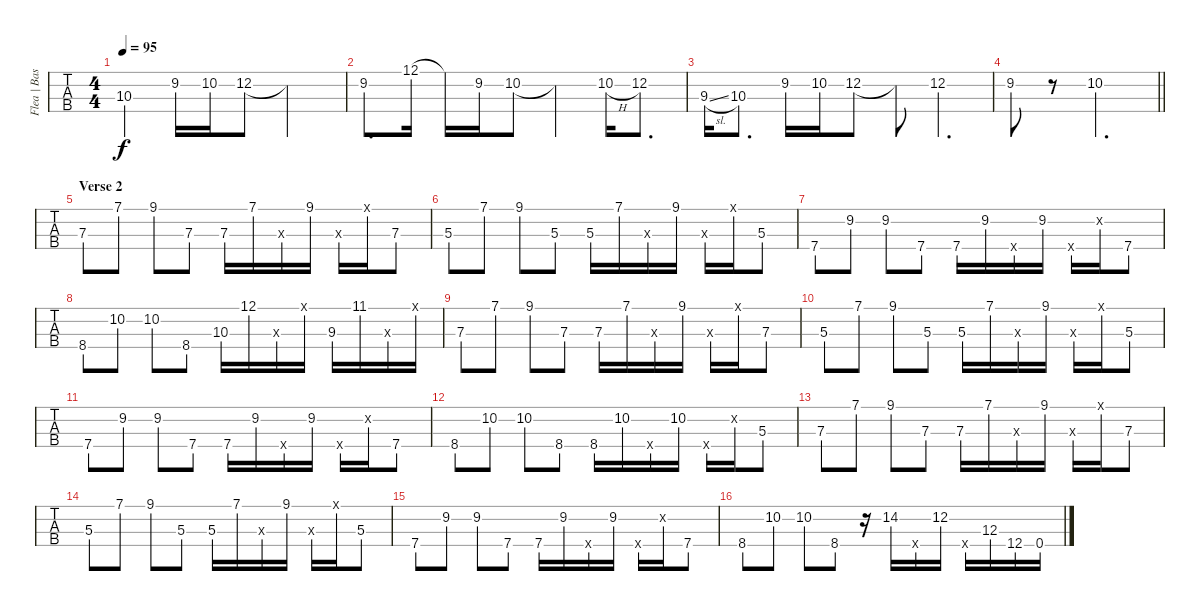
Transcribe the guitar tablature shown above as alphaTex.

\track ("Flea | Bass" "Flea | Bas") {instrument electricbassfinger}
\staff {tabs}
\tuning (G2 D2 A1 E1) {hide}
\ts (4 4)
\tempo 95
\clef f4
\ks c
10.3.4{dy f} 9.2.16 10.2.16 12.2.8 12.2{t}.2 |
9.2.8{d} 12.1.16 12.1{t}.16 9.2.16 10.2.8 10.2{t}.4 10.2{h}.16 12.2.8{d} |
9.3{sl}.16 10.3.8{d} 9.2.16 10.2.16 12.2.8 12.2{t}.8 12.2.4{d} |
\barLineRight lightlight
9.2.8 r.8 10.2.2{d} |
\section ("" "Verse 2")
7.3{st}.8{instrument slapbass1} 7.1{st}.8 9.1{st}.8 7.3{st}.8 7.3.16 7.1.16 0.3{x}.16 9.1.16 0.3{x}.16 0.1{x}.16 7.3.8 |
5.3{st}.8 7.1{st}.8 9.1{st}.8 5.3{st}.8 5.3.16 7.1.16 0.3{x}.16 9.1.16 0.3{x}.16 0.1{x}.16 5.3.8 |
7.4{st}.8 9.2{st}.8 9.2{st}.8 7.4{st}.8 7.4.16 9.2.16 0.4{x}.16 9.2.16 0.4{x}.16 0.2{x}.16 7.4.8 |
8.4{st}.8 10.2{st}.8 10.2{st}.8 8.4{st}.8 10.3.16 12.1.16 0.3{x}.16 0.1{x}.16 9.3.16 11.1.16 0.3{x}.16 0.1{x}.16 |
7.3{st}.8 7.1{st}.8 9.1{st}.8 7.3{st}.8 7.3.16 7.1.16 0.3{x}.16 9.1.16 0.3{x}.16 0.1{x}.16 7.3.8 |
5.3{st}.8 7.1{st}.8 9.1{st}.8 5.3{st}.8 5.3.16 7.1.16 0.3{x}.16 9.1.16 0.3{x}.16 0.1{x}.16 5.3.8 |
7.4{st}.8 9.2{st}.8 9.2{st}.8 7.4{st}.8 7.4.16 9.2.16 0.4{x}.16 9.2.16 0.4{x}.16 0.2{x}.16 7.4.8 |
8.4{st}.8 10.2{st}.8 10.2{st}.8 8.4{st}.8 8.4.16 10.2.16 0.4{x}.16 10.2.16 0.4{x}.16 0.2{x}.16 5.3.8 |
7.3{st}.8 7.1{st}.8 9.1{st}.8 7.3{st}.8 7.3.16 7.1.16 0.3{x}.16 9.1.16 0.3{x}.16 0.1{x}.16 7.3.8 |
5.3{st}.8 7.1{st}.8 9.1{st}.8 5.3{st}.8 5.3.16 7.1.16 0.3{x}.16 9.1.16 0.3{x}.16 0.1{x}.16 5.3.8 |
7.4{st}.8 9.2{st}.8 9.2{st}.8 7.4{st}.8 7.4.16 9.2.16 0.4{x}.16 9.2.16 0.4{x}.16 0.2{x}.16 7.4.8 |
8.4{st}.8 10.2{st}.8 10.2{st}.8 8.4{st}.8 r.16 14.2.16 0.4{x}.16 12.2.16 0.4{x}.16 12.3.16 12.4.16 0.4.16
